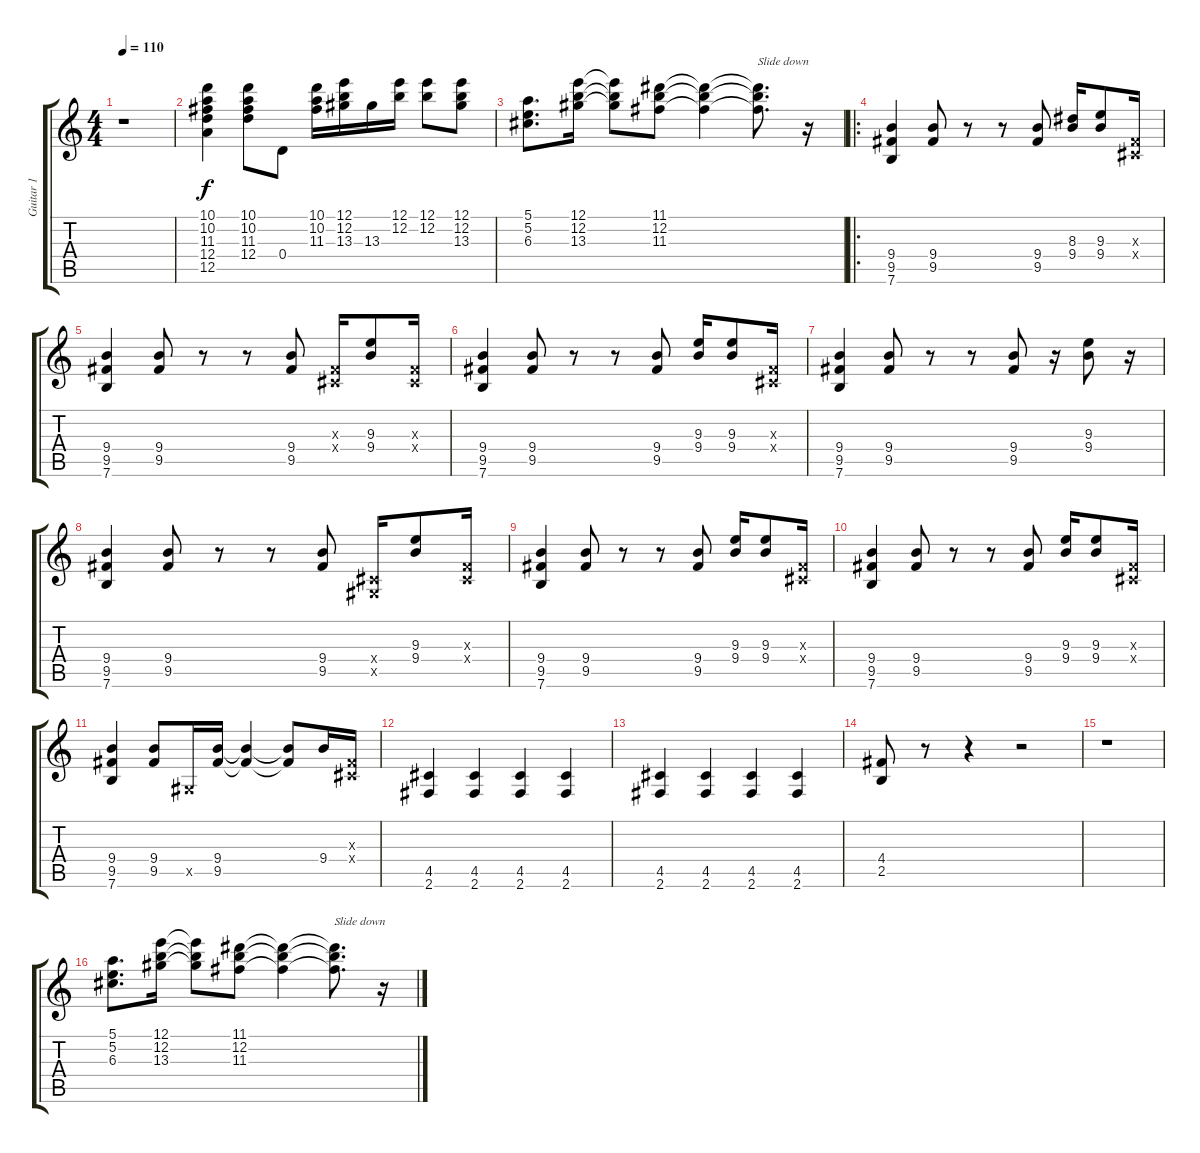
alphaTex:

\track ("Guitar 1" "Guitar 1") {instrument overdrivenguitar}
\staff {score tabs}
\tuning (E4 B3 G3 D3 A2 E2) {hide}
\ts (4 4)
\tempo 110
\clef g2
\ks c
r.1{dy f} |
(10.1 10.2 11.3 12.4 12.5).4 (10.1 10.2 11.3 12.4).8 0.4.8 (10.1 10.2 11.3).16 (12.1 12.2 13.3).16 13.3.16 (12.1 12.2).16 (12.1 12.2).8 (12.1 12.2 13.3).8 |
(5.1 5.2 6.3).8{d} (12.1 12.2 13.3).16 (12.1{t} 12.2{t} 13.3{t}).8 (11.1 12.2 11.3).8 (11.1{t} 12.2{t} 11.3{t}).4 (11.1{t} 12.2{t} 11.3{t}).8{d txt "Slide down"} r.16 |
\ro
(9.4 9.5 7.6).4 (9.4 9.5).8 r.8 r.8 (9.4 9.5).8 (8.3 9.4).16 (9.3 9.4).8 (-1.3{x} -1.4{x}).16 |
(9.4 9.5 7.6).4 (9.4 9.5).8 r.8 r.8 (9.4 9.5).8 (-1.3{x} -1.4{x}).16 (9.3 9.4).8 (-1.3{x} -1.4{x}).16 |
(9.4 9.5 7.6).4 (9.4 9.5).8 r.8 r.8 (9.4 9.5).8 (9.3 9.4).16 (9.3 9.4).8 (-1.3{x} -1.4{x}).16 |
(9.4 9.5 7.6).4 (9.4 9.5).8 r.8 r.8 (9.4 9.5).8 r.16 (9.3 9.4).8 r.16 |
(9.4 9.5 7.6).4 (9.4 9.5).8 r.8 r.8 (9.4 9.5).8 (-1.4{x} -1.5{x}).16 (9.3 9.4).8 (-1.3{x} -1.4{x}).16 |
(9.4 9.5 7.6).4 (9.4 9.5).8 r.8 r.8 (9.4 9.5).8 (9.3 9.4).16 (9.3 9.4).8 (-1.3{x} -1.4{x}).16 |
(9.4 9.5 7.6).4 (9.4 9.5).8 r.8 r.8 (9.4 9.5).8 (9.3 9.4).16 (9.3 9.4).8 (-1.3{x} -1.4{x}).16 |
(9.4 9.5 7.6).4 (9.4 9.5).8 -1.5{x}.16 (9.4 9.5).16 (9.4{t} 9.5{t}).4 (9.4{t} 9.5{t}).8 9.4.16 (-1.3{x} -1.4{x}).16 |
(4.5 2.6).4 (4.5 2.6).4 (4.5 2.6).4 (4.5 2.6).4 |
(4.5 2.6).4 (4.5 2.6).4 (4.5 2.6).4 (4.5 2.6).4 |
(4.4 2.5).8 r.8 r.4 r.2 |
r.1 |
(5.1 5.2 6.3).8{d} (12.1 12.2 13.3).16 (12.1{t} 12.2{t} 13.3{t}).8 (11.1 12.2 11.3).8 (11.1{t} 12.2{t} 11.3{t}).4 (11.1{t} 12.2{t} 11.3{t}).8{d txt "Slide down"} r.16
